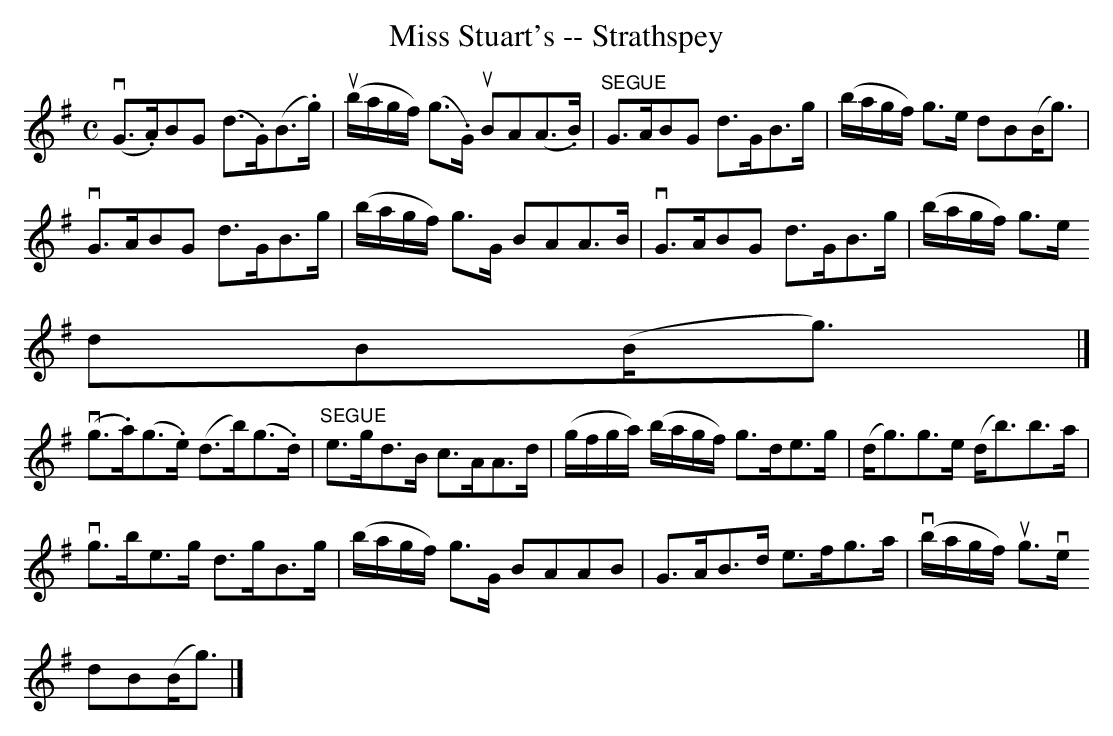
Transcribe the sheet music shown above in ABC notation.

X:1
T:Miss Stuart's -- Strathspey
M:C
L:1/8
K:G
v(G>.A)BG (d>.G)(B>.g) | u(b/a/g/f/) (g>.G) uBA(A>.B) |\
"^SEGUE" G>ABG d>GB>g | (b/a/g/f/) g>e dB(B<g) |
vG>ABG d>GB>g | (b/a/g/f/) g>G BAA>B | vG>ABG d>GB>g | (b/a/g/f/) g>e =
dB(B<g) |]
v(g>.a)(g>.e) (d>b)(g>.d) | "^SEGUE"e>gd>B c>AA>d |\
 (g/f/g/a/) (b/a/g/f/) g>de>g | (d<g)g>e (d<b)b>a |=20
vg>be>g d>gB>g | (b/a/g/f/) g>G BAAB | G>AB>d e>fg>a | v(b/a/g/f/) ug>ve =
dB(B<g) |]
